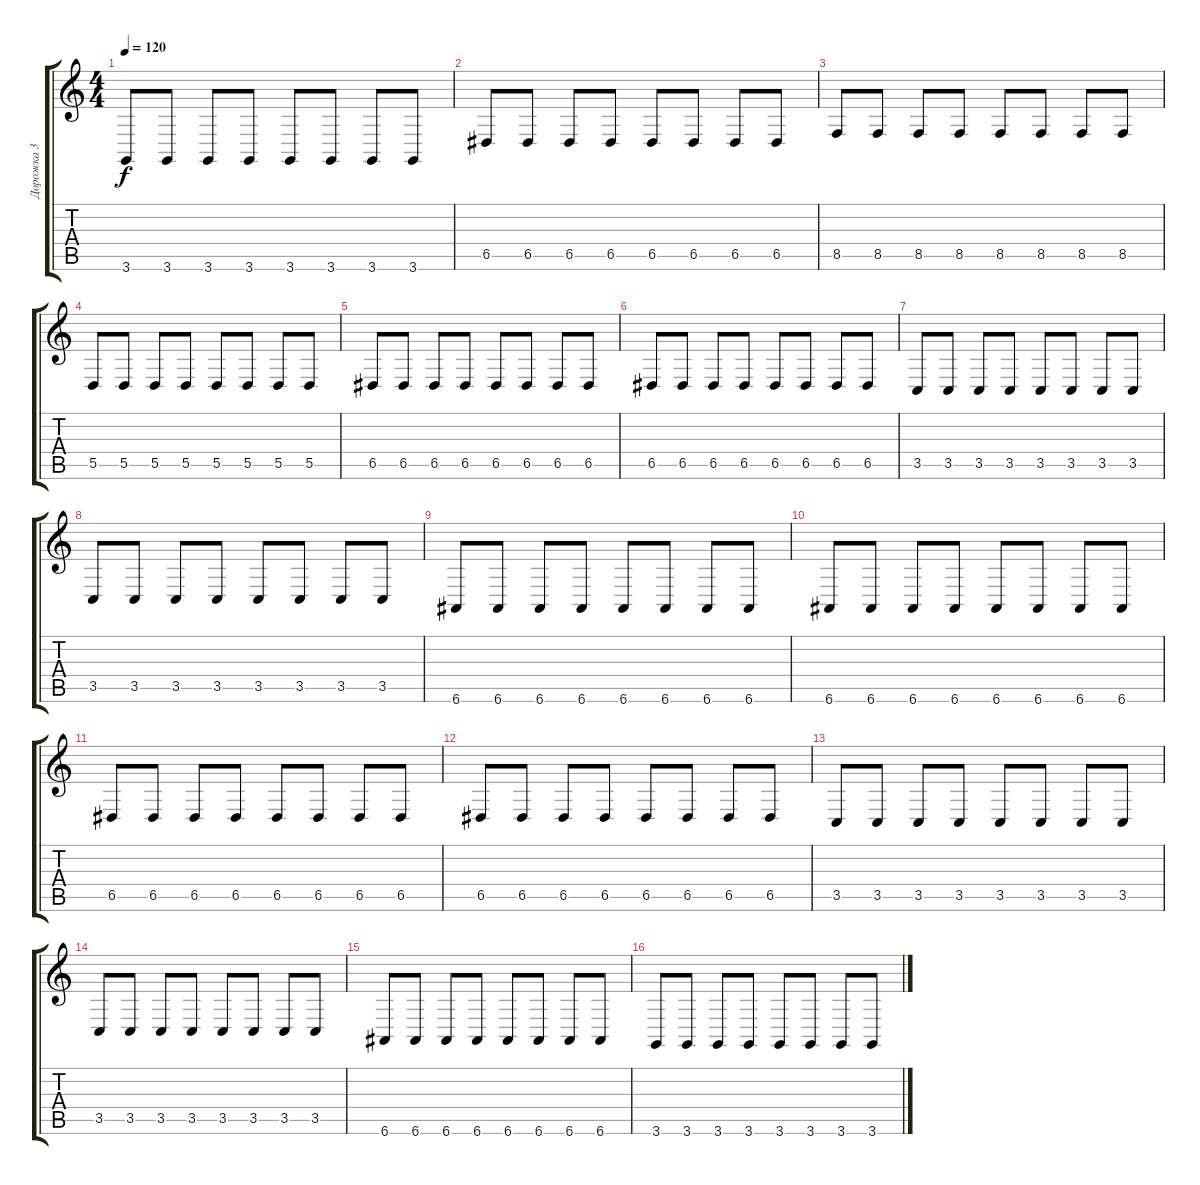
\track ("Дорожка 3" "Дорожка 3") {instrument electricgrandpiano}
\staff {score tabs}
\tuning (E4 B3 G3 D3 A2 E2) {hide}
\ts (4 4)
\tempo 120
\clef g2
\ks c
3.6.8{dy f} 3.6.8 3.6.8 3.6.8 3.6.8 3.6.8 3.6.8 3.6.8 |
6.5.8 6.5.8 6.5.8 6.5.8 6.5.8 6.5.8 6.5.8 6.5.8 |
8.5.8 8.5.8 8.5.8 8.5.8 8.5.8 8.5.8 8.5.8 8.5.8 |
5.5.8 5.5.8 5.5.8 5.5.8 5.5.8 5.5.8 5.5.8 5.5.8 |
6.5.8 6.5.8 6.5.8 6.5.8 6.5.8 6.5.8 6.5.8 6.5.8 |
6.5.8 6.5.8 6.5.8 6.5.8 6.5.8 6.5.8 6.5.8 6.5.8 |
3.5.8 3.5.8 3.5.8 3.5.8 3.5.8 3.5.8 3.5.8 3.5.8 |
3.5.8 3.5.8 3.5.8 3.5.8 3.5.8 3.5.8 3.5.8 3.5.8 |
6.6.8 6.6.8 6.6.8 6.6.8 6.6.8 6.6.8 6.6.8 6.6.8 |
6.6.8 6.6.8 6.6.8 6.6.8 6.6.8 6.6.8 6.6.8 6.6.8 |
6.5.8 6.5.8 6.5.8 6.5.8 6.5.8 6.5.8 6.5.8 6.5.8 |
6.5.8 6.5.8 6.5.8 6.5.8 6.5.8 6.5.8 6.5.8 6.5.8 |
3.5.8 3.5.8 3.5.8 3.5.8 3.5.8 3.5.8 3.5.8 3.5.8 |
3.5.8 3.5.8 3.5.8 3.5.8 3.5.8 3.5.8 3.5.8 3.5.8 |
6.6.8 6.6.8 6.6.8 6.6.8 6.6.8 6.6.8 6.6.8 6.6.8 |
3.6.8 3.6.8 3.6.8 3.6.8 3.6.8 3.6.8 3.6.8 3.6.8
